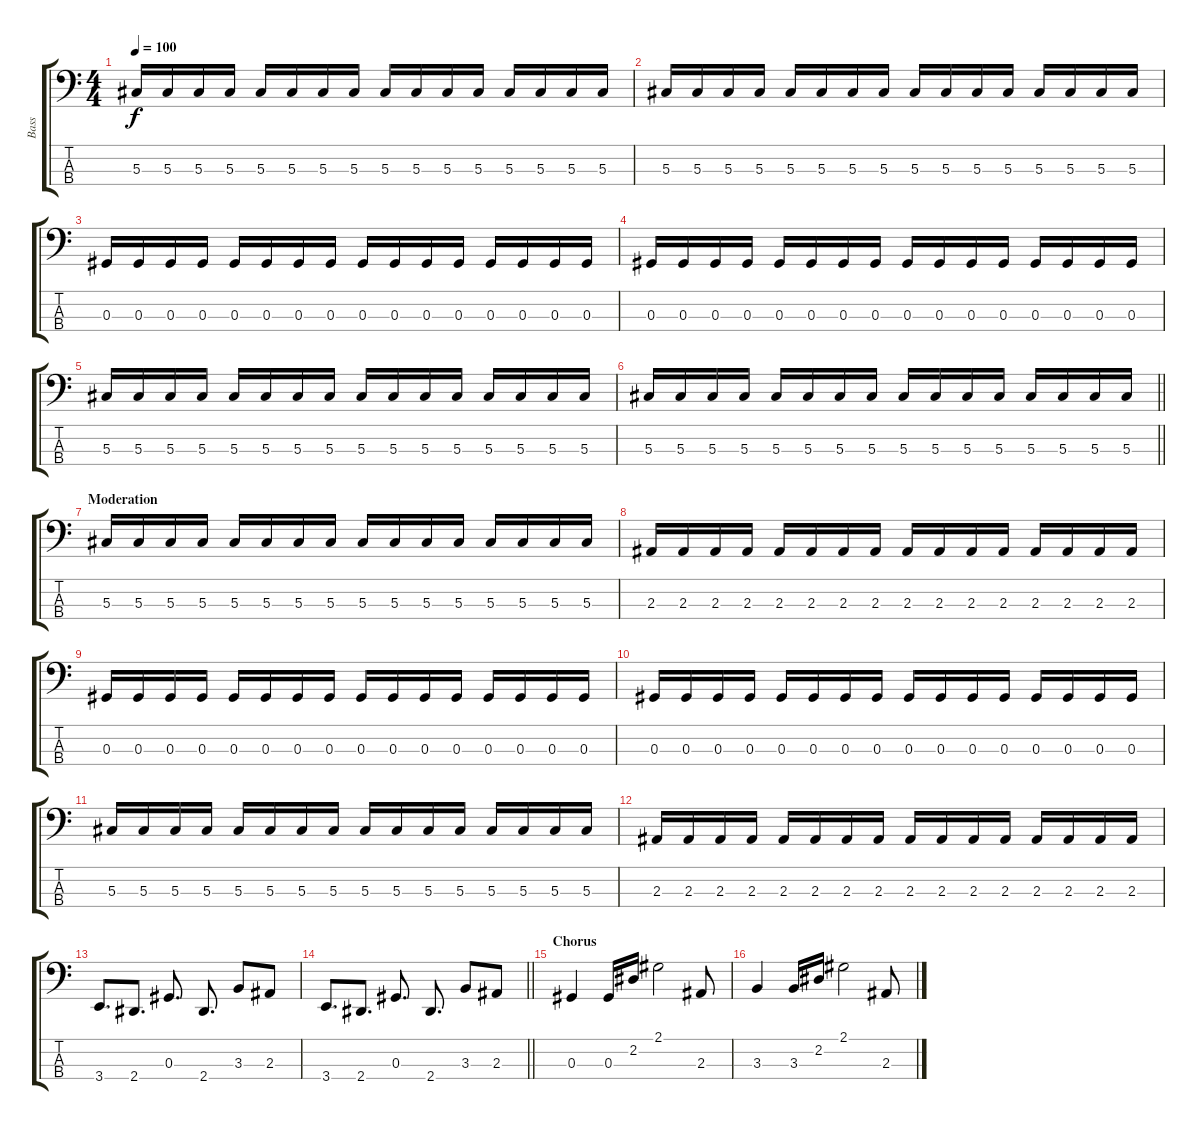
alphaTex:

\track ("Bass" "Bass") {instrument electricbassfinger}
\staff {score tabs}
\tuning (Gb2 Db2 Ab1 Db1) {hide}
\ts (4 4)
\tempo 100
\clef f4
\ks c
5.3.16{dy f} 5.3.16 5.3.16 5.3.16 5.3.16 5.3.16 5.3.16 5.3.16 5.3.16 5.3.16 5.3.16 5.3.16 5.3.16 5.3.16 5.3.16 5.3.16 |
5.3.16 5.3.16 5.3.16 5.3.16 5.3.16 5.3.16 5.3.16 5.3.16 5.3.16 5.3.16 5.3.16 5.3.16 5.3.16 5.3.16 5.3.16 5.3.16 |
0.3.16 0.3.16 0.3.16 0.3.16 0.3.16 0.3.16 0.3.16 0.3.16 0.3.16 0.3.16 0.3.16 0.3.16 0.3.16 0.3.16 0.3.16 0.3.16 |
0.3.16 0.3.16 0.3.16 0.3.16 0.3.16 0.3.16 0.3.16 0.3.16 0.3.16 0.3.16 0.3.16 0.3.16 0.3.16 0.3.16 0.3.16 0.3.16 |
5.3.16 5.3.16 5.3.16 5.3.16 5.3.16 5.3.16 5.3.16 5.3.16 5.3.16 5.3.16 5.3.16 5.3.16 5.3.16 5.3.16 5.3.16 5.3.16 |
\barLineRight lightlight
5.3.16 5.3.16 5.3.16 5.3.16 5.3.16 5.3.16 5.3.16 5.3.16 5.3.16 5.3.16 5.3.16 5.3.16 5.3.16 5.3.16 5.3.16 5.3.16 |
\section ("" "Moderation")
5.3.16 5.3.16 5.3.16 5.3.16 5.3.16 5.3.16 5.3.16 5.3.16 5.3.16 5.3.16 5.3.16 5.3.16 5.3.16 5.3.16 5.3.16 5.3.16 |
2.3.16 2.3.16 2.3.16 2.3.16 2.3.16 2.3.16 2.3.16 2.3.16 2.3.16 2.3.16 2.3.16 2.3.16 2.3.16 2.3.16 2.3.16 2.3.16 |
0.3.16 0.3.16 0.3.16 0.3.16 0.3.16 0.3.16 0.3.16 0.3.16 0.3.16 0.3.16 0.3.16 0.3.16 0.3.16 0.3.16 0.3.16 0.3.16 |
0.3.16 0.3.16 0.3.16 0.3.16 0.3.16 0.3.16 0.3.16 0.3.16 0.3.16 0.3.16 0.3.16 0.3.16 0.3.16 0.3.16 0.3.16 0.3.16 |
5.3.16 5.3.16 5.3.16 5.3.16 5.3.16 5.3.16 5.3.16 5.3.16 5.3.16 5.3.16 5.3.16 5.3.16 5.3.16 5.3.16 5.3.16 5.3.16 |
2.3.16 2.3.16 2.3.16 2.3.16 2.3.16 2.3.16 2.3.16 2.3.16 2.3.16 2.3.16 2.3.16 2.3.16 2.3.16 2.3.16 2.3.16 2.3.16 |
3.4.8{d} 2.4.8{d} 0.3.8{d} 2.4.8{d} 3.3.8 2.3.8 |
\barLineRight lightlight
3.4.8{d} 2.4.8{d} 0.3.8{d} 2.4.8{d} 3.3.8 2.3.8 |
\section ("" "Chorus")
0.3.4 0.3.16 2.2.16 2.1.2 2.3.8 |
3.3.4 3.3.16 2.2.16 2.1.2 2.3.8
